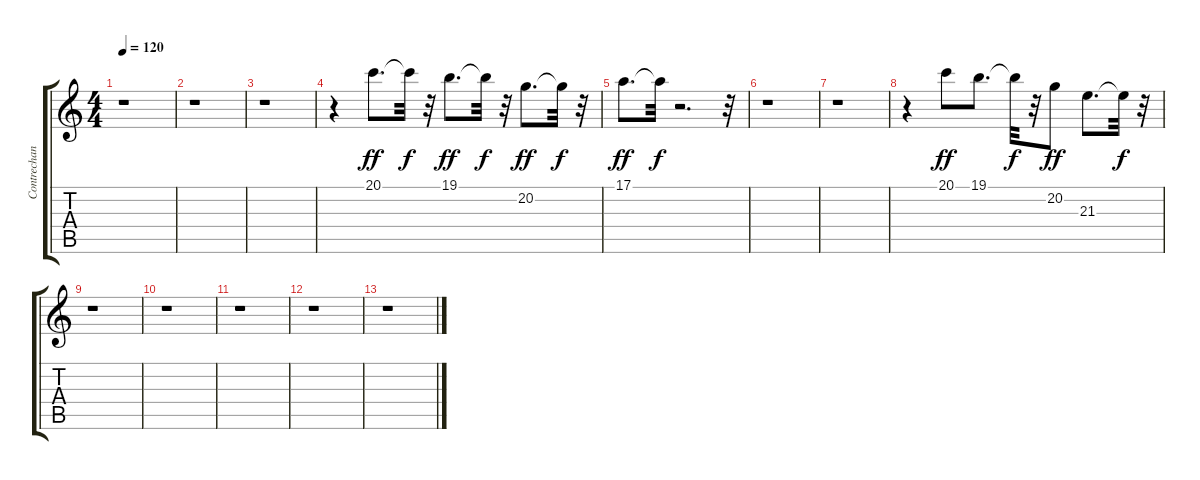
\track ("Contrechant" "Contrechan") {instrument pad3polysynth}
\staff {score tabs}
\tuning (E4 B3 G3 D3 A2 E2) {hide}
\ts (4 4)
\tempo 120
\clef g2
\ks c
r.1{dy f} |
r.1 |
r.1 |
r.4 20.1.8{d dy ff} 20.1{t}.32{dy f} r.32 19.1.8{d dy ff} 19.1{t}.32{dy f} r.32 20.2.8{d dy ff} 20.2{t}.32{dy f} r.32 |
17.1.8{d dy ff} 17.1{t}.32{dy f} r.2{d} r.32 |
r.1 |
r.1 |
r.4 20.1.8{dy ff} 19.1.8{d} 19.1{t}.32{dy f} r.32 20.2.8{dy ff} 21.3.8{d} 21.3{t}.32{dy f} r.32 |
r.1 |
r.1 |
r.1 |
r.1 |
r.1
